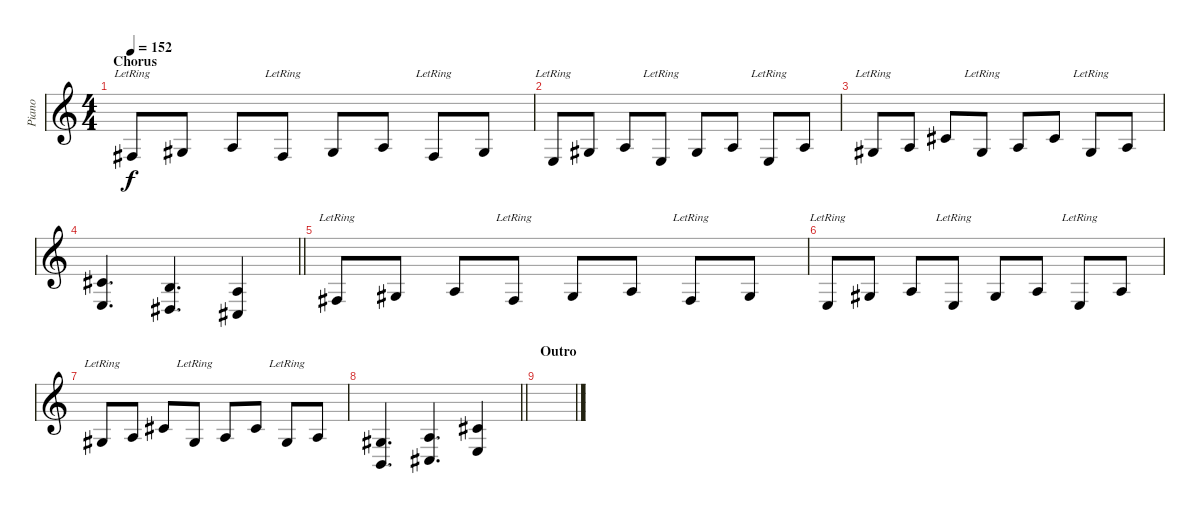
\track ("Piano" "Piano") {instrument acousticgrandpiano}
\staff {score}
\tuning (E4 B3 G3 D3 A2 E2) {hide}
\ts (4 4)
\section ("" "Chorus")
\tempo 152
\clef g2
\ks c
9.5{lr}.8{dy f} 6.4.8 7.4.8 9.5{lr}.8 6.4.8 7.4.8 9.5{lr}.8 6.4.8 |
7.5{lr}.8 6.4.8 7.4.8 7.5{lr}.8 6.4.8 7.4.8 7.5{lr}.8 7.4.8 |
6.4{lr}.8 2.3.8 6.3.8 6.4{lr}.8 2.3.8 6.3.8 6.4{lr}.8 2.3.8 |
\barLineRight lightlight
(6.3 2.4).4{d} (9.4 6.5).4{d} (7.4 4.5).4 |
9.5{lr}.8 6.4.8 7.4.8 9.5{lr}.8 6.4.8 7.4.8 9.5{lr}.8 6.4.8 |
7.5{lr}.8 6.4.8 7.4.8 7.5{lr}.8 6.4.8 7.4.8 7.5{lr}.8 7.4.8 |
6.4{lr}.8 2.3.8 6.3.8 6.4{lr}.8 2.3.8 6.3.8 6.4{lr}.8 2.3.8 |
\barLineRight lightlight
(6.4 2.5).4{d} (7.4 4.5).4{d} (6.3 2.4).4 |
\section ("" "Outro")
